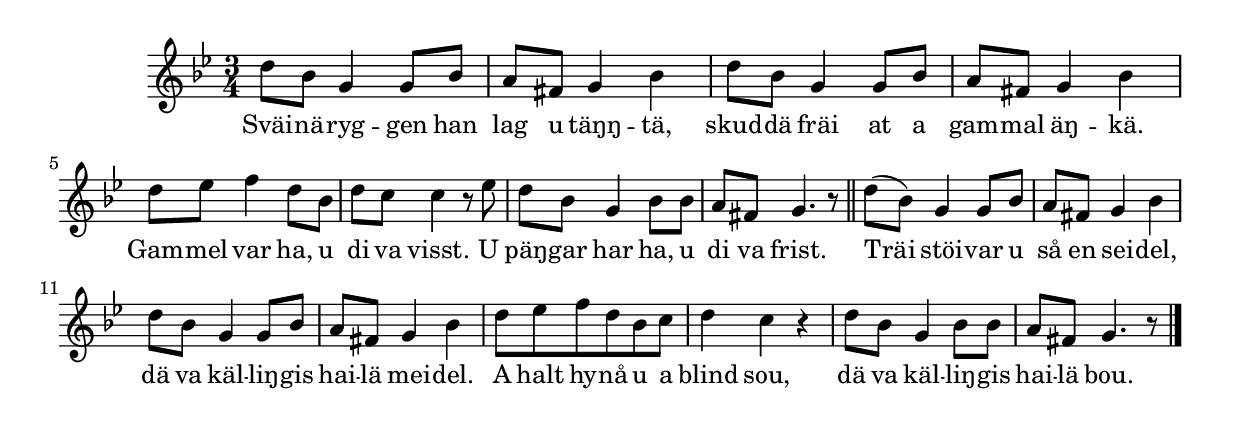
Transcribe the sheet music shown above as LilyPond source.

{
\time 3/4
\key g \minor

 d''8 bes' g'4 g'8 bes'  | 
 a' fis' g'4 bes'  | 
 d''8 bes' g'4 g'8 bes'  | 
 a' fis' g'4 bes'  | 
 d''8 ees'' f''4 d''8 bes'  | 
 d'' c'' c''4 r8 ees''  | 
 d'' bes' g'4 bes'8 bes'  | 
 a' fis' g'4. r8 \bar "||" |
 d''-( bes'-) g'4 g'8 bes'  | 
 a' fis' g'4 bes'  | 
 d''8 bes' g'4 g'8 bes'  | 
 a' fis' g'4 bes'  | 
 d''8 ees'' f'' d'' bes' c''  | 
 d''4 c'' r  | 
 d''8 bes' g'4 bes'8 bes'  | 
 a' fis' g'4. r8 \bar "|." |
 }
 \addlyrics {
     Sväi -- nä -- ryg -- gen han lag u täŋŋ -- tä, skud -- dä fräi at a
     gam -- mal äŋ -- kä. Gam -- mel var ha, u di va visst. U
     päŋ -- gar har ha, u di va frist. Träi stöi -- var u
     så en sei -- del, dä va käl -- liŋ -- gis hai -- lä mei -- del.
     A halt hy -- nå u a blind sou, dä va käl -- liŋ -- gis hai -- lä bou.
}
